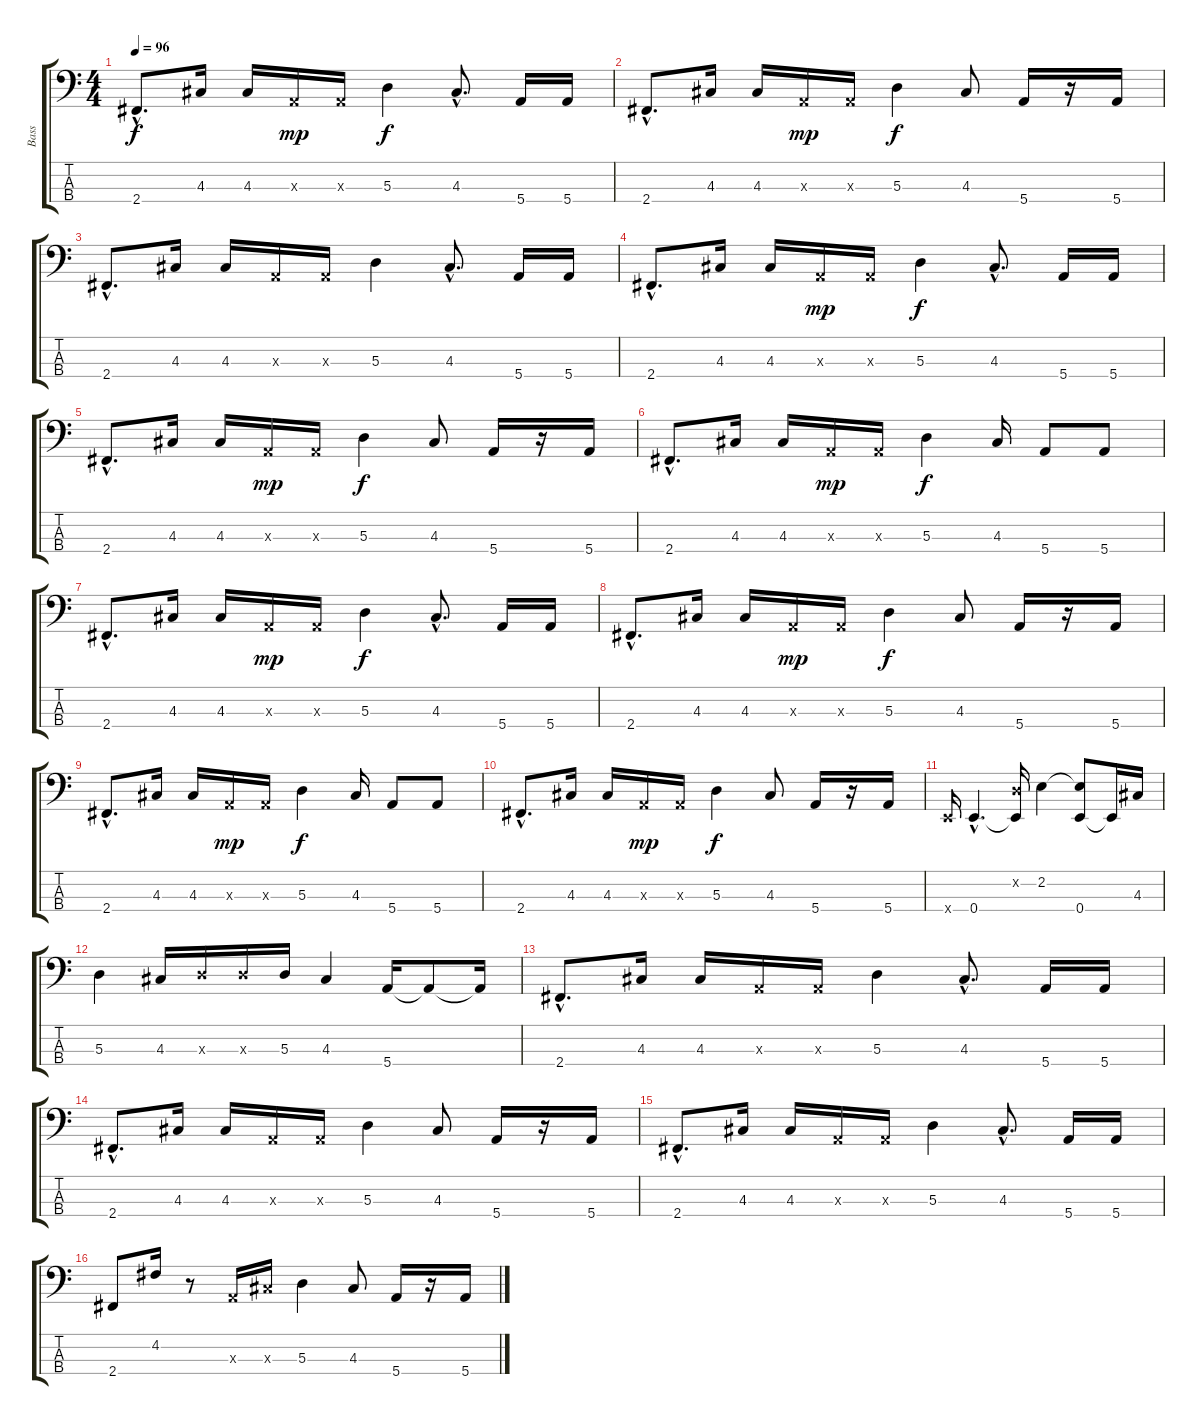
\track ("Bass" "Bass") {instrument acousticbass}
\staff {score tabs}
\tuning (G2 D2 A1 E1) {hide}
\ts (4 4)
\tempo 96
\clef f4
\ks c
2.4{hac}.8{d dy f} 4.3.16 4.3.16 0.3{x}.16{dy mp} 0.3{x}.16 5.3.4{dy f} 4.3{hac}.8{d} 5.4.16 5.4.16 |
2.4{hac}.8{d} 4.3.16 4.3.16 0.3{x}.16{dy mp} 0.3{x}.16 5.3.4{dy f} 4.3.8 5.4.16 r.16 5.4.16 |
2.4{hac}.8{d} 4.3.16 4.3.16 0.3{x}.16 0.3{x}.16 5.3.4 4.3{hac}.8{d} 5.4.16 5.4.16 |
2.4{hac}.8{d} 4.3.16 4.3.16 0.3{x}.16{dy mp} 0.3{x}.16 5.3.4{dy f} 4.3{hac}.8{d} 5.4.16 5.4.16 |
2.4{hac}.8{d} 4.3.16 4.3.16 0.3{x}.16{dy mp} 0.3{x}.16 5.3.4{dy f} 4.3.8 5.4.16 r.16 5.4.16 |
2.4{hac}.8{d} 4.3.16 4.3.16 0.3{x}.16{dy mp} 0.3{x}.16 5.3.4{dy f} 4.3.16 5.4.8 5.4.8 |
2.4{hac}.8{d} 4.3.16 4.3.16 0.3{x}.16{dy mp} 0.3{x}.16 5.3.4{dy f} 4.3{hac}.8{d} 5.4.16 5.4.16 |
2.4{hac}.8{d} 4.3.16 4.3.16 0.3{x}.16{dy mp} 0.3{x}.16 5.3.4{dy f} 4.3.8 5.4.16 r.16 5.4.16 |
2.4{hac}.8{d} 4.3.16 4.3.16 0.3{x}.16{dy mp} 0.3{x}.16 5.3.4{dy f} 4.3.16 5.4.8 5.4.8 |
2.4{hac}.8{d} 4.3.16 4.3.16 0.3{x}.16{dy mp} 0.3{x}.16 5.3.4{dy f} 4.3.8 5.4.16 r.16 5.4.16 |
0.4{x}.16 0.4{hac}.4{d} (0.2{x} 0.4{t}).16 2.2.4 (2.2{t} 0.4).8 0.4{t}.16 4.3.16 |
5.3.4 4.3.16 5.3{x}.16 5.3{x}.16 5.3.16 4.3.4 5.4.16 5.4{t}.8 5.4{t}.16 |
2.4{hac}.8{d} 4.3.16 4.3.16 0.3{x}.16 0.3{x}.16 5.3.4 4.3{hac}.8{d} 5.4.16 5.4.16 |
2.4{hac}.8{d} 4.3.16 4.3.16 0.3{x}.16 0.3{x}.16 5.3.4 4.3.8 5.4.16 r.16 5.4.16 |
2.4{hac}.8{d} 4.3.16 4.3.16 0.3{x}.16 0.3{x}.16 5.3.4 4.3{hac}.8{d} 5.4.16 5.4.16 |
2.4.8 4.2.16 r.8 0.3{x}.16 4.3{x}.16 5.3.4 4.3.8 5.4.16 r.16 5.4.16
